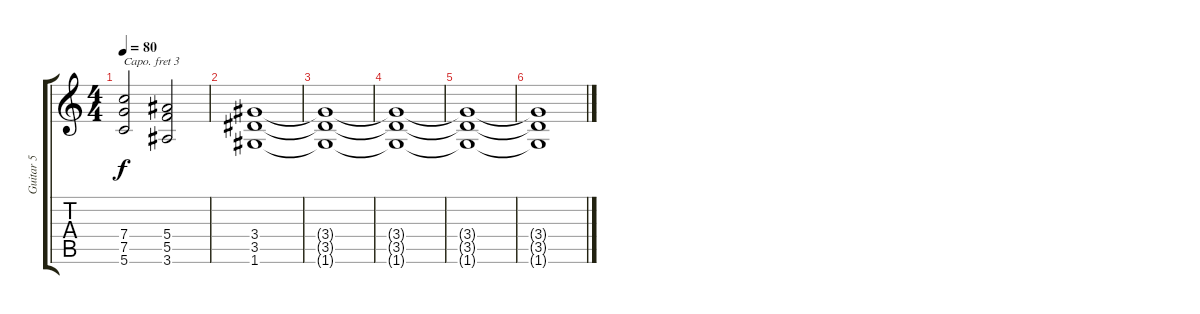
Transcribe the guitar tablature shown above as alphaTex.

\track ("Guitar 5" "Guitar 5") {instrument distortionguitar}
\staff {score tabs}
\capo 3
\tuning (E4 B3 G3 D3 A2 E2) {hide}
\ts (4 4)
\tempo 80
\clef g2
\ks c
(7.4 7.5 5.6).2{dy f} (5.4 5.5 3.6).2 |
(3.4 3.5 1.6).1{volume 16} |
(3.4{t} 3.5{t} 1.6{t}).1 |
(3.4{t} 3.5{t} 1.6{t}).1 |
(3.4{t} 3.5{t} 1.6{t}).1 |
(3.4{t} 3.5{t} 1.6{t}).1
